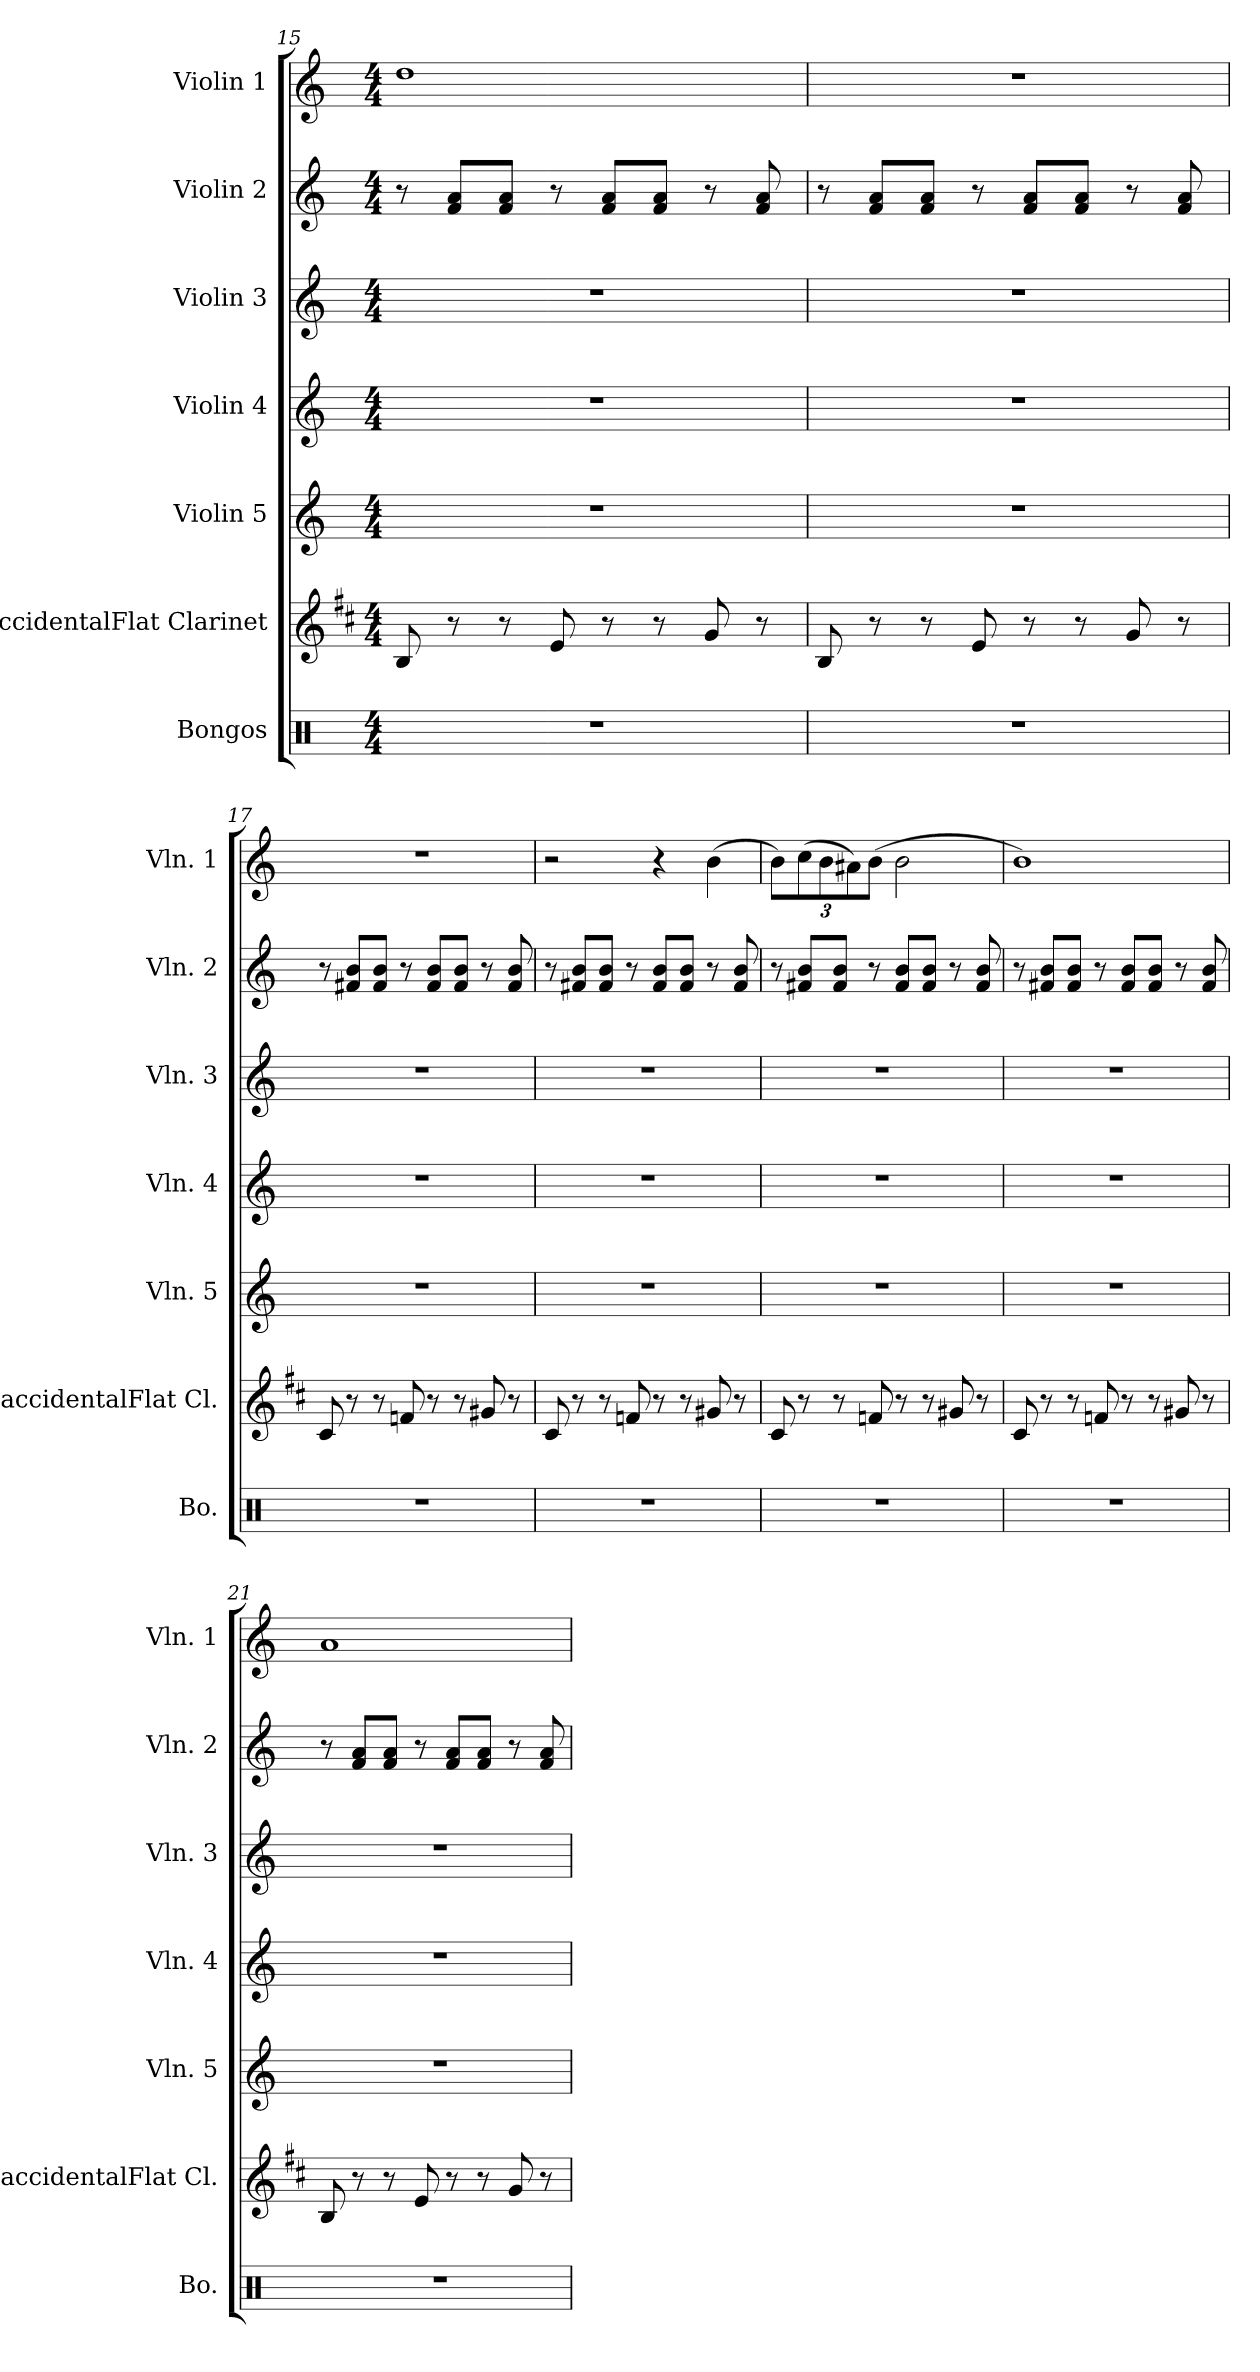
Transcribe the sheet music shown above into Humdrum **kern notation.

**kern	**kern	**kern	**kern	**kern	**kern	**kern
*part7	*part6	*part5	*part4	*part3	*part2	*part1
*staff7	*staff6	*staff5	*staff4	*staff3	*staff2	*staff1
*I"Bongos	*I"BaccidentalFlat Clarinet	*I"Violin 5	*I"Violin 4	*I"Violin 3	*I"Violin 2	*I"Violin 1
*I'Bo.	*I'BaccidentalFlat Cl.	*I'Vln. 5	*I'Vln. 4	*I'Vln. 3	*I'Vln. 2	*I'Vln. 1
*clefX	*clefG2	*clefG2	*clefG2	*clefG2	*clefG2	*clefG2
*	*ITrd1c2	*	*	*	*	*
*k[]	*k[]	*k[]	*k[]	*k[]	*k[]	*k[]
*M4/4	*M4/4	*M4/4	*M4/4	*M4/4	*M4/4	*M4/4
=15	=15	=15	=15	=15	=15	=15
1r	8A/	1r	1r	1r	8r	1dd
.	8r	.	.	.	8f/ 8a/L	.
.	8r	.	.	.	8f/ 8a/J	.
.	8d/	.	.	.	8r	.
.	8r	.	.	.	8f/ 8a/L	.
.	8r	.	.	.	8f/ 8a/J	.
.	8f/	.	.	.	8r	.
.	8r	.	.	.	8f/ 8a/	.
=16	=16	=16	=16	=16	=16	=16
1r	8A/	1r	1r	1r	8r	1r
.	8r	.	.	.	8f/ 8a/L	.
.	8r	.	.	.	8f/ 8a/J	.
.	8d/	.	.	.	8r	.
.	8r	.	.	.	8f/ 8a/L	.
.	8r	.	.	.	8f/ 8a/J	.
.	8f/	.	.	.	8r	.
.	8r	.	.	.	8f/ 8a/	.
=17	=17	=17	=17	=17	=17	=17
1r	8B/	1r	1r	1r	8r	1r
.	8r	.	.	.	8f#X/ 8b/L	.
.	8r	.	.	.	8f#/ 8b/J	.
.	8e-X/	.	.	.	8r	.
.	8r	.	.	.	8f#/ 8b/L	.
.	8r	.	.	.	8f#/ 8b/J	.
.	8f#X/	.	.	.	8r	.
.	8r	.	.	.	8f#/ 8b/	.
!!LO:PB:g=z
=18	=18	=18	=18	=18	=18	=18
1r	8B/	1r	1r	1r	8r	2r
.	8r	.	.	.	8f#X/ 8b/L	.
.	8r	.	.	.	8f#/ 8b/J	.
.	8e-X/	.	.	.	8r	.
.	8r	.	.	.	8f#/ 8b/L	4r
.	8r	.	.	.	8f#/ 8b/J	.
.	8f#X/	.	.	.	8r	(4b\
.	8r	.	.	.	8f#/ 8b/	.
=19	=19	=19	=19	=19	=19	=19
1r	8B/	1r	1r	1r	8r	8b\L)
*	*	*	*	*	*	*Xbrackettup
.	8r	.	.	.	8f#X/ 8b/L	(12cc\
.	.	.	.	.	.	12b\
.	8r	.	.	.	8f#/ 8b/J	.
.	.	.	.	.	.	12a#X\)
.	8e-X/	.	.	.	8r	(8b\J
.	8r	.	.	.	8f#/ 8b/L	2b\
.	8r	.	.	.	8f#/ 8b/J	.
.	8f#X/	.	.	.	8r	.
.	8r	.	.	.	8f#/ 8b/	.
=20	=20	=20	=20	=20	=20	=20
1r	8B/	1r	1r	1r	8r	1b)
.	8r	.	.	.	8f#X/ 8b/L	.
.	8r	.	.	.	8f#/ 8b/J	.
.	8e-X/	.	.	.	8r	.
.	8r	.	.	.	8f#/ 8b/L	.
.	8r	.	.	.	8f#/ 8b/J	.
.	8f#X/	.	.	.	8r	.
.	8r	.	.	.	8f#/ 8b/	.
=21	=21	=21	=21	=21	=21	=21
1r	8A/	1r	1r	1r	8r	1a
.	8r	.	.	.	8f/ 8a/L	.
.	8r	.	.	.	8f/ 8a/J	.
.	8d/	.	.	.	8r	.
.	8r	.	.	.	8f/ 8a/L	.
.	8r	.	.	.	8f/ 8a/J	.
.	8f/	.	.	.	8r	.
.	8r	.	.	.	8f/ 8a/	.
=	=	=	=	=	=	=
*-	*-	*-	*-	*-	*-	*-
